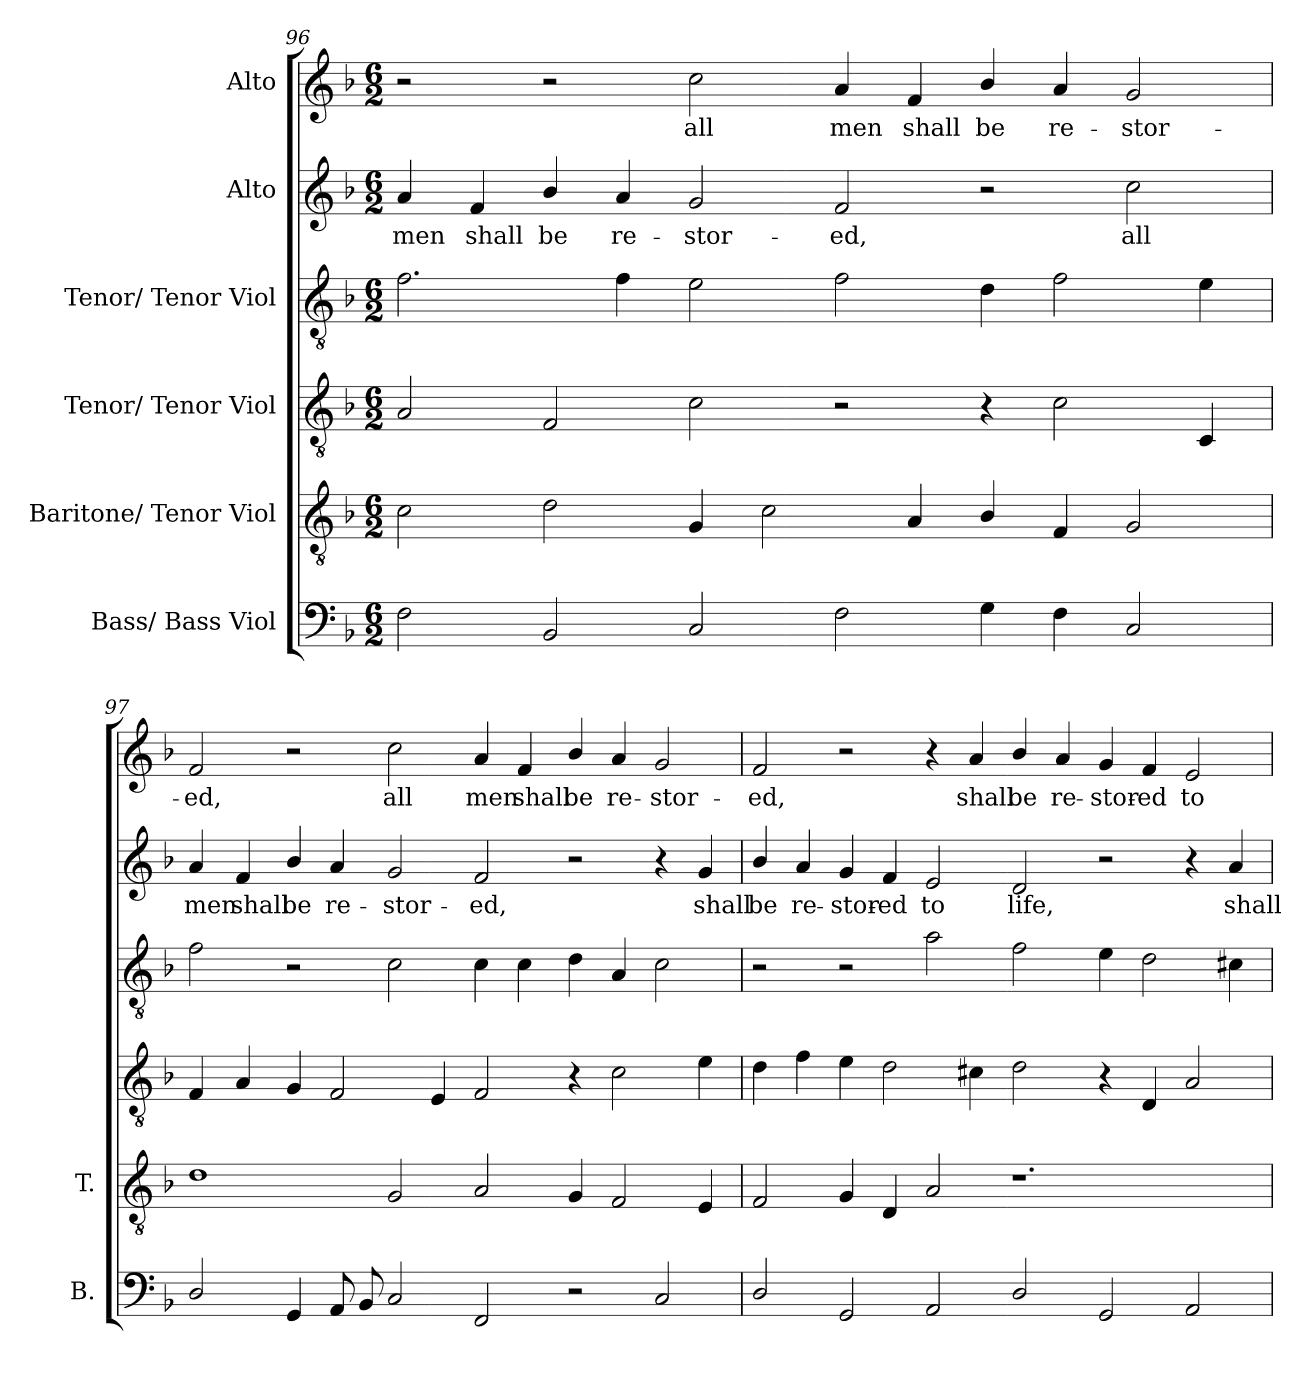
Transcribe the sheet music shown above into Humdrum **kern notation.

**kern	**kern	**kern	**kern	**kern	**text	**kern	**text
*part6	*part5	*part4	*part3	*part2	*part2	*part1	*part1
*staff6	*staff5	*staff4	*staff3	*staff2	*staff2	*staff1	*staff1
*I"Bass/ Bass Viol	*I"Baritone/ Tenor Viol	*I"Tenor/ Tenor Viol	*I"Tenor/ Tenor Viol	*I"Alto	*	*I"Alto	*
*I'B.	*I'T.	*	*	*	*	*	*
*clefF4	*clefGv2	*clefGv2	*clefGv2	*clefG2	*	*clefG2	*
*	*ITrd7c12	*ITrd7c12	*ITrd7c12	*	*	*	*
*k[b-]	*k[b-]	*k[b-]	*k[b-]	*k[b-]	*	*k[b-]	*
*F:	*F:	*F:	*F:	*F:	*	*F:	*
*M6/2	*M6/2	*M6/2	*M6/2	*M6/2	*	*M6/2	*
=96	=96	=96	=96	=96	=96	=96	=96
!	!	!	!	!	!LO:LY:b:color=#000000	!	!
2Fi\	2Ci\	2AAi/	2.Fi\	4ai/	men	2r	.
!	!	!	!	!	!LO:LY:b:color=#000000	!	!
.	.	.	.	4fi/	shall	.	.
!	!	!	!	!	!LO:LY:b:color=#000000	!	!
2BB-i/	2Di\	2FFi/	.	4b-i/	be	2r	.
!	!	!	!	!	!LO:LY:b:color=#000000	!	!
.	.	.	4Fi\	4ai/	re-	.	.
!	!	!	!	!	!LO:LY:b:color=#000000	!	!
!	!	!	!	!	!	!	!LO:LY:b:color=#000000
2Ci/	4GGi/	2Ci\	2Ei\	2gi/	-stor-	2cci\	all
.	2Ci\	.	.	.	.	.	.
!	!	!	!	!	!LO:LY:b:color=#000000	!	!
!	!	!	!	!	!	!	!LO:LY:b:color=#000000
2Fi\	.	2r	2Fi\	2fi/	-ed,	4ai/	men
!	!	!	!	!	!	!	!LO:LY:b:color=#000000
.	4AAi/	.	.	.	.	4fi/	shall
!	!	!	!	!	!	!	!LO:LY:b:color=#000000
4Gi\	4BB-i/	4r	4Di\	2r	.	4b-i/	be
!	!	!	!	!	!	!	!LO:LY:b:color=#000000
4Fi\	4FFi/	2Ci\	2Fi\	.	.	4ai/	re-
!	!	!	!	!	!LO:LY:b:color=#000000	!	!
!	!	!	!	!	!	!	!LO:LY:b:color=#000000
2Ci/	2GGi/	.	.	2cci\	all	2gi/	-stor-
.	.	4CCi/	4Ei\	.	.	.	.
!!LO:LB:g=z
=97	=97	=97	=97	=97	=97	=97	=97
!	!	!	!	!	!LO:LY:b:color=#000000	!	!
!	!	!	!	!	!	!	!LO:LY:b:color=#000000
2Di/	1Di	4FFi/	2Fi\	4ai/	men	2fi/	-ed,
!	!	!	!	!	!LO:LY:b:color=#000000	!	!
.	.	4AAi/	.	4fi/	shall	.	.
!	!	!	!	!	!LO:LY:b:color=#000000	!	!
4GGi/	.	4GGi/	2r	4b-i/	be	2r	.
!	!	!	!	!	!LO:LY:b:color=#000000	!	!
8AAi/	.	2FFi/	.	4ai/	re-	.	.
8BB-i/	.	.	.	.	.	.	.
!	!	!	!	!	!LO:LY:b:color=#000000	!	!
!	!	!	!	!	!	!	!LO:LY:b:color=#000000
2Ci/	2GGi/	.	2Ci\	2gi/	-stor-	2cci\	all
.	.	4EEi/	.	.	.	.	.
!	!	!	!	!	!LO:LY:b:color=#000000	!	!
!	!	!	!	!	!	!	!LO:LY:b:color=#000000
2FFi/	2AAi/	2FFi/	4Ci\	2fi/	-ed,	4ai/	men
!	!	!	!	!	!	!	!LO:LY:b:color=#000000
.	.	.	4Ci\	.	.	4fi/	shall
!	!	!	!	!	!	!	!LO:LY:b:color=#000000
2r	4GGi/	4r	4Di\	2r	.	4b-i/	be
!	!	!	!	!	!	!	!LO:LY:b:color=#000000
.	2FFi/	2Ci\	4AAi/	.	.	4ai/	re-
!	!	!	!	!	!	!	!LO:LY:b:color=#000000
2Ci/	.	.	2Ci\	4r	.	2gi/	-stor-
!	!	!	!	!	!LO:LY:b:color=#000000	!	!
.	4EEi/	4Ei\	.	4gi/	shall	.	.
=98	=98	=98	=98	=98	=98	=98	=98
!	!	!	!	!	!LO:LY:b:color=#000000	!	!
!	!	!	!	!	!	!	!LO:LY:b:color=#000000
2Di/	2FFi/	4Di\	2r	4b-i/	be	2fi/	-ed,
!	!	!	!	!	!LO:LY:b:color=#000000	!	!
.	.	4Fi\	.	4ai/	re-	.	.
!	!	!	!	!	!LO:LY:b:color=#000000	!	!
2GGi/	4GGi/	4Ei\	2r	4gi/	-stor-	2r	.
!	!	!	!	!	!LO:LY:b:color=#000000	!	!
.	4DDi/	2Di\	.	4fi/	-ed	.	.
!	!	!	!	!	!LO:LY:b:color=#000000	!	!
2AAi/	2AAi/	.	2Ai\	2ei/	to	4r	.
!	!	!	!	!	!	!	!LO:LY:b:color=#000000
.	.	4C#Xi\	.	.	.	4ai/	shall
!	!	!	!	!	!LO:LY:b:color=#000000	!	!
!	!	!	!	!	!	!	!LO:LY:b:color=#000000
2Di/	1.r	2Di\	2Fi\	2di/	life,	4b-i/	be
!	!	!	!	!	!	!	!LO:LY:b:color=#000000
.	.	.	.	.	.	4ai/	re-
!	!	!	!	!	!	!	!LO:LY:b:color=#000000
2GGi/	.	4r	4Ei\	2r	.	4gi/	-stor-
!	!	!	!	!	!	!	!LO:LY:b:color=#000000
.	.	4DDi/	2Di\	.	.	4fi/	-ed
!	!	!	!	!	!	!	!LO:LY:b:color=#000000
2AAi/	.	2AAi/	.	4r	.	2ei/	to
!	!	!	!	!	!LO:LY:b:color=#000000	!	!
.	.	.	4C#Xi\	4ai/	shall	.	.
=	=	=	=	=	=	=	=
*-	*-	*-	*-	*-	*-	*-	*-
